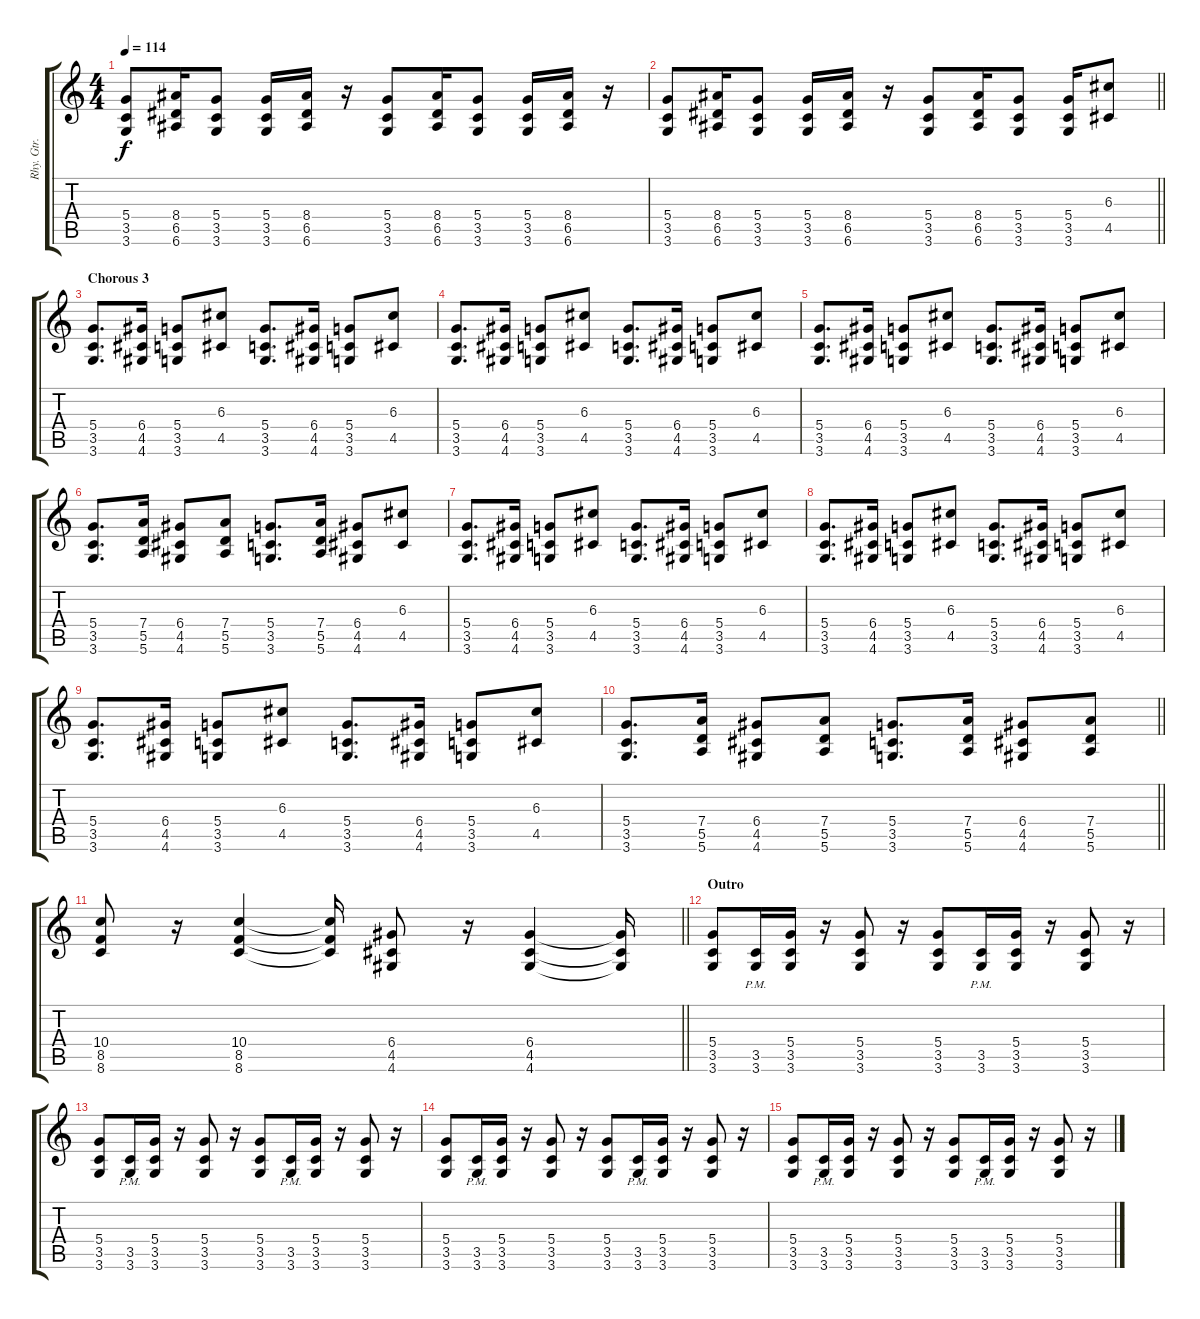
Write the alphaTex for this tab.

\track ("Rhy. Gtr. 2" "Rhy. Gtr. ") {instrument distortionguitar}
\staff {score tabs}
\tuning (E4 B3 G3 D3 A2 E2) {hide}
\ts (4 4)
\tempo 114
\clef g2
\ks c
(5.4 3.5 3.6).8{dy f} (8.4 6.5 6.6).16 (5.4 3.5 3.6).8 (5.4 3.5 3.6).16 (8.4 6.5 6.6).16 r.16 (5.4 3.5 3.6).8 (8.4 6.5 6.6).16 (5.4 3.5 3.6).8 (5.4 3.5 3.6).16 (8.4 6.5 6.6).16 r.16 |
\barLineRight lightlight
(5.4 3.5 3.6).8 (8.4 6.5 6.6).16 (5.4 3.5 3.6).8 (5.4 3.5 3.6).16 (8.4 6.5 6.6).16 r.16 (5.4 3.5 3.6).8 (8.4 6.5 6.6).16 (5.4 3.5 3.6).8 (5.4 3.5 3.6).16 (6.3 4.5).8 |
\section ("" "Chorous 3")
(5.4 3.5 3.6).8{d} (6.4 4.5 4.6).16 (5.4 3.5 3.6).8 (6.3 4.5).8 (5.4 3.5 3.6).8{d} (6.4 4.5 4.6).16 (5.4 3.5 3.6).8 (6.3 4.5).8 |
(5.4 3.5 3.6).8{d} (6.4 4.5 4.6).16 (5.4 3.5 3.6).8 (6.3 4.5).8 (5.4 3.5 3.6).8{d} (6.4 4.5 4.6).16 (5.4 3.5 3.6).8 (6.3 4.5).8 |
(5.4 3.5 3.6).8{d} (6.4 4.5 4.6).16 (5.4 3.5 3.6).8 (6.3 4.5).8 (5.4 3.5 3.6).8{d} (6.4 4.5 4.6).16 (5.4 3.5 3.6).8 (6.3 4.5).8 |
(5.4 3.5 3.6).8{d} (7.4 5.5 5.6).16 (6.4 4.5 4.6).8 (7.4 5.5 5.6).8 (5.4 3.5 3.6).8{d} (7.4 5.5 5.6).16 (6.4 4.5 4.6).8 (6.3 4.5).8 |
(5.4 3.5 3.6).8{d} (6.4 4.5 4.6).16 (5.4 3.5 3.6).8 (6.3 4.5).8 (5.4 3.5 3.6).8{d} (6.4 4.5 4.6).16 (5.4 3.5 3.6).8 (6.3 4.5).8 |
(5.4 3.5 3.6).8{d} (6.4 4.5 4.6).16 (5.4 3.5 3.6).8 (6.3 4.5).8 (5.4 3.5 3.6).8{d} (6.4 4.5 4.6).16 (5.4 3.5 3.6).8 (6.3 4.5).8 |
(5.4 3.5 3.6).8{d} (6.4 4.5 4.6).16 (5.4 3.5 3.6).8 (6.3 4.5).8 (5.4 3.5 3.6).8{d} (6.4 4.5 4.6).16 (5.4 3.5 3.6).8 (6.3 4.5).8 |
\barLineRight lightlight
(5.4 3.5 3.6).8{d} (7.4 5.5 5.6).16 (6.4 4.5 4.6).8 (7.4 5.5 5.6).8 (5.4 3.5 3.6).8{d} (7.4 5.5 5.6).16 (6.4 4.5 4.6).8 (7.4 5.5 5.6).8 |
\section ("" "")
\barLineRight lightlight
(10.4 8.5 8.6).8 r.16 (10.4 8.5 8.6).4 (10.4{t} 8.5{t} 8.6{t}).16 (6.4 4.5 4.6).8 r.16 (6.4 4.5 4.6).4 (6.4{t} 4.5{t} 4.6{t}).16 |
\section ("" "Outro")
(5.4 3.5 3.6).8 (3.5{pm} 3.6{pm}).16 (5.4 3.5 3.6).16 r.16 (5.4 3.5 3.6).8 r.16 (5.4 3.5 3.6).8 (3.5{pm} 3.6{pm}).16 (5.4 3.5 3.6).16 r.16 (5.4 3.5 3.6).8 r.16 |
(5.4 3.5 3.6).8 (3.5{pm} 3.6{pm}).16 (5.4 3.5 3.6).16 r.16 (5.4 3.5 3.6).8 r.16 (5.4 3.5 3.6).8 (3.5{pm} 3.6{pm}).16 (5.4 3.5 3.6).16 r.16 (5.4 3.5 3.6).8 r.16 |
(5.4 3.5 3.6).8 (3.5{pm} 3.6{pm}).16 (5.4 3.5 3.6).16 r.16 (5.4 3.5 3.6).8 r.16 (5.4 3.5 3.6).8 (3.5{pm} 3.6{pm}).16 (5.4 3.5 3.6).16 r.16 (5.4 3.5 3.6).8 r.16 |
(5.4 3.5 3.6).8 (3.5{pm} 3.6{pm}).16 (5.4 3.5 3.6).16 r.16 (5.4 3.5 3.6).8 r.16 (5.4 3.5 3.6).8 (3.5{pm} 3.6{pm}).16 (5.4 3.5 3.6).16 r.16 (5.4 3.5 3.6).8 r.16
